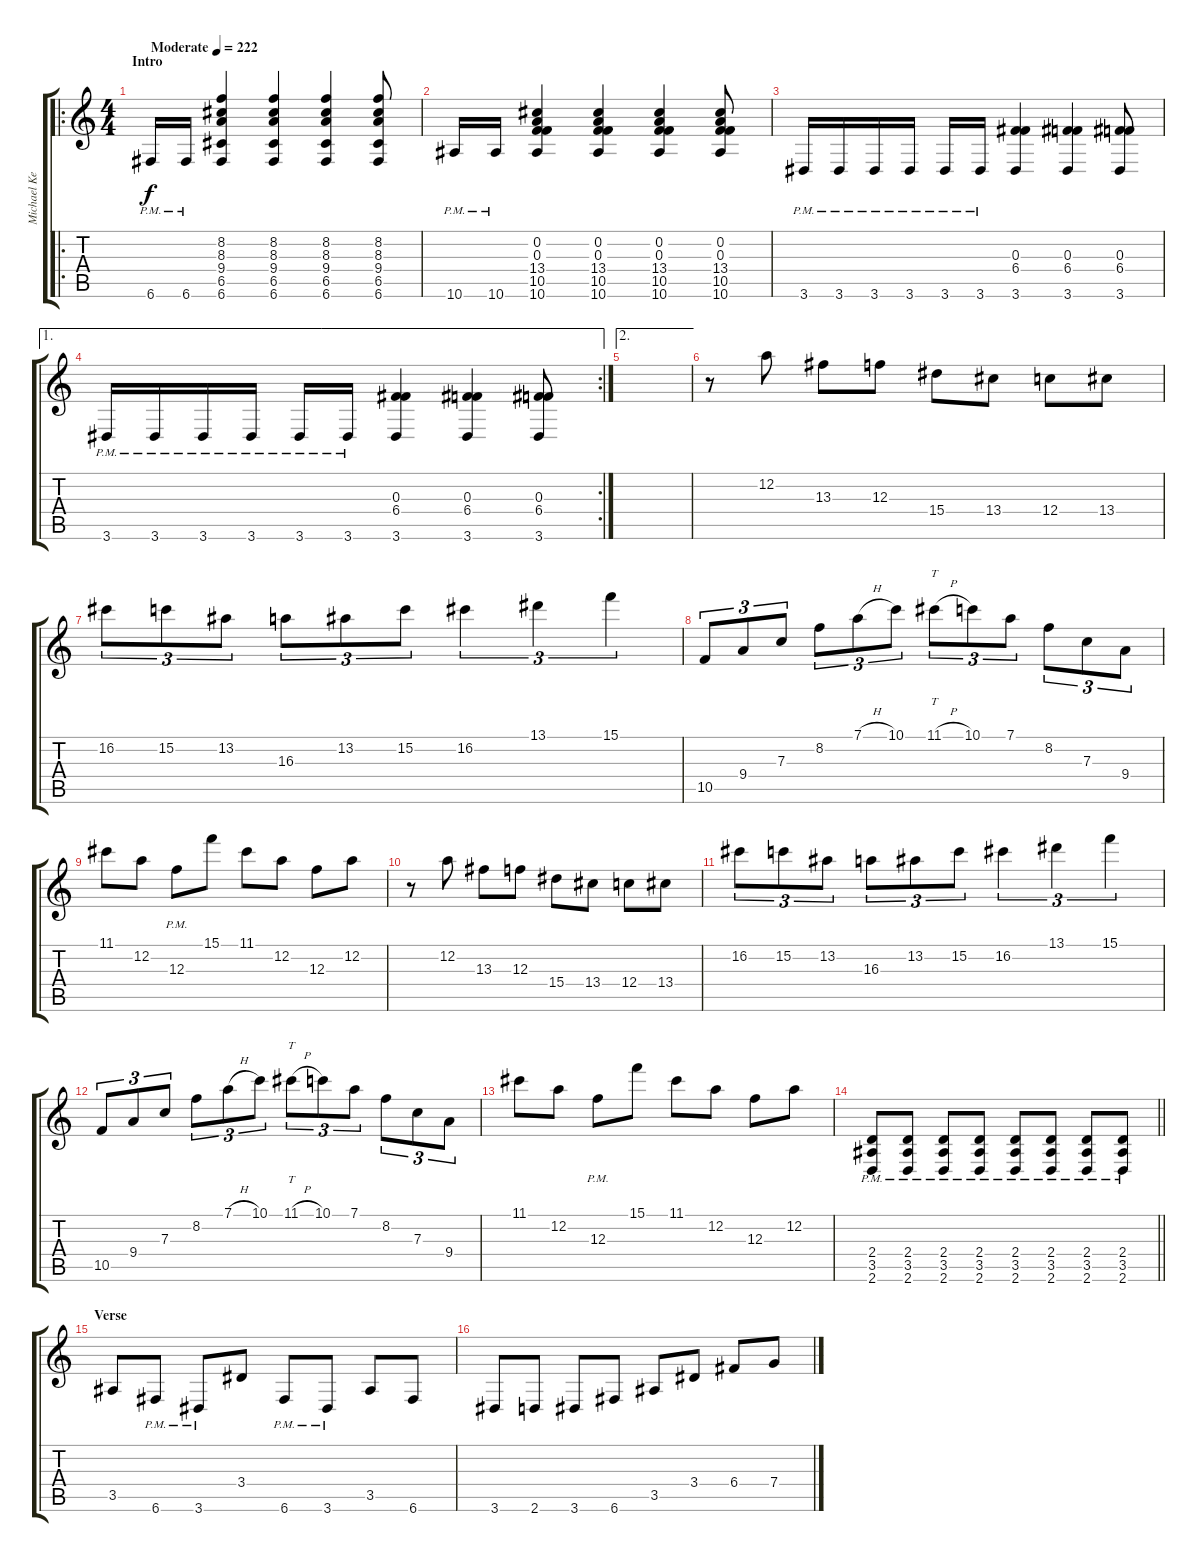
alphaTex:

\track ("Michael Keene" "Michael Ke") {instrument distortionguitar}
\staff {score tabs}
\tuning (D4 A3 F3 C3 G2 C2) {hide}
\ro
\ts (4 4)
\section ("" "Intro")
\tempo (222 "Moderate")
\clef g2
\ks c
6.6{pm}.16{dy f instrument distortionguitar} 6.6{pm}.16 (8.2 8.3 9.4 6.5 6.6).4 (8.2 8.3 9.4 6.5 6.6).4 (8.2 8.3 9.4 6.5 6.6).4 (8.2 8.3 9.4 6.5 6.6).8 |
10.6{pm}.16 10.6{pm}.16 (0.2 0.3 13.4 10.5 10.6).4 (0.2 0.3 13.4 10.5 10.6).4 (0.2 0.3 13.4 10.5 10.6).4 (0.2 0.3 13.4 10.5 10.6).8 |
3.6{pm}.16 3.6{pm}.16 3.6{pm}.16 3.6{pm}.16 3.6{pm}.16 3.6{pm}.16 (0.3 6.4 3.6).4 (0.3 6.4 3.6).4 (0.3 6.4 3.6).8 |
\ae 1
\rc 2
3.6{pm}.16 3.6{pm}.16 3.6{pm}.16 3.6{pm}.16 3.6{pm}.16 3.6{pm}.16 (0.3 6.4 3.6).4 (0.3 6.4 3.6).4 (0.3 6.4 3.6).8 |
\ae 2
|
r.8 12.2.8 13.3.8 12.3.8 15.4.8 13.4.8 12.4.8 13.4.8 |
16.2.8{tu (3 2)} 15.2.8{tu (3 2)} 13.2.8{tu (3 2)} 16.3.8{tu (3 2)} 13.2.8{tu (3 2)} 15.2.8{tu (3 2)} 16.2.4{tu (3 2)} 13.1.4{tu (3 2)} 15.1.4{tu (3 2)} |
10.5.8{tu (3 2)} 9.4.8{tu (3 2)} 7.3.8{tu (3 2)} 8.2.8{tu (3 2)} 7.1{h}.8{tu (3 2)} 10.1.8{tu (3 2)} 11.1{h}.8{tt tu (3 2)} 10.1.8{tu (3 2)} 7.1.8{tu (3 2)} 8.2.8{tu (3 2)} 7.3.8{tu (3 2)} 9.4.8{tu (3 2)} |
11.1.8 12.2.8 12.3{pm}.8 15.1.8 11.1.8 12.2.8 12.3.8 12.2.8 |
r.8 12.2.8 13.3.8 12.3.8 15.4.8 13.4.8 12.4.8 13.4.8 |
16.2.8{tu (3 2)} 15.2.8{tu (3 2)} 13.2.8{tu (3 2)} 16.3.8{tu (3 2)} 13.2.8{tu (3 2)} 15.2.8{tu (3 2)} 16.2.4{tu (3 2)} 13.1.4{tu (3 2)} 15.1.4{tu (3 2)} |
10.5.8{tu (3 2)} 9.4.8{tu (3 2)} 7.3.8{tu (3 2)} 8.2.8{tu (3 2)} 7.1{h}.8{tu (3 2)} 10.1.8{tu (3 2)} 11.1{h}.8{tt tu (3 2)} 10.1.8{tu (3 2)} 7.1.8{tu (3 2)} 8.2.8{tu (3 2)} 7.3.8{tu (3 2)} 9.4.8{tu (3 2)} |
11.1.8 12.2.8 12.3{pm}.8 15.1.8 11.1.8 12.2.8 12.3.8 12.2.8 |
\barLineRight lightlight
(2.4{pm} 3.5{pm} 2.6{pm}).8 (2.4{pm} 3.5{pm} 2.6{pm}).8 (2.4{pm} 3.5{pm} 2.6{pm}).8 (2.4{pm} 3.5{pm} 2.6{pm}).8 (2.4{pm} 3.5{pm} 2.6{pm}).8 (2.4{pm} 3.5{pm} 2.6{pm}).8 (2.4{pm} 3.5{pm} 2.6{pm}).8 (2.4{pm} 3.5{pm} 2.6{pm}).8 |
\section ("" "Verse")
3.5.8 6.6{pm}.8 3.6{pm}.8 3.4.8 6.6{pm}.8 3.6{pm}.8 3.5.8 6.6.8 |
3.6.8 2.6.8 3.6.8 6.6.8 3.5.8 3.4.8 6.4.8 7.4.8
